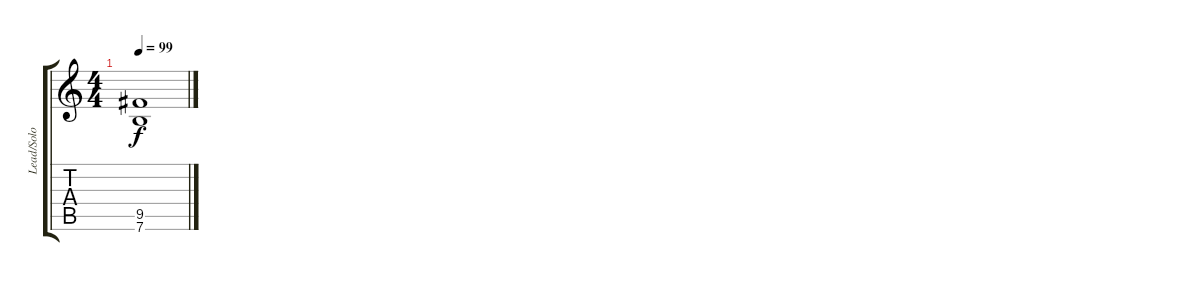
\track ("Lead/Solo" "Lead/Solo") {instrument distortionguitar}
\staff {score tabs}
\tuning (E4 B3 G3 D3 A2 E2) {hide}
\ts (4 4)
\tempo 99
\clef g2
\ks c
(9.5{t} 7.6{t}).1{dy f}
